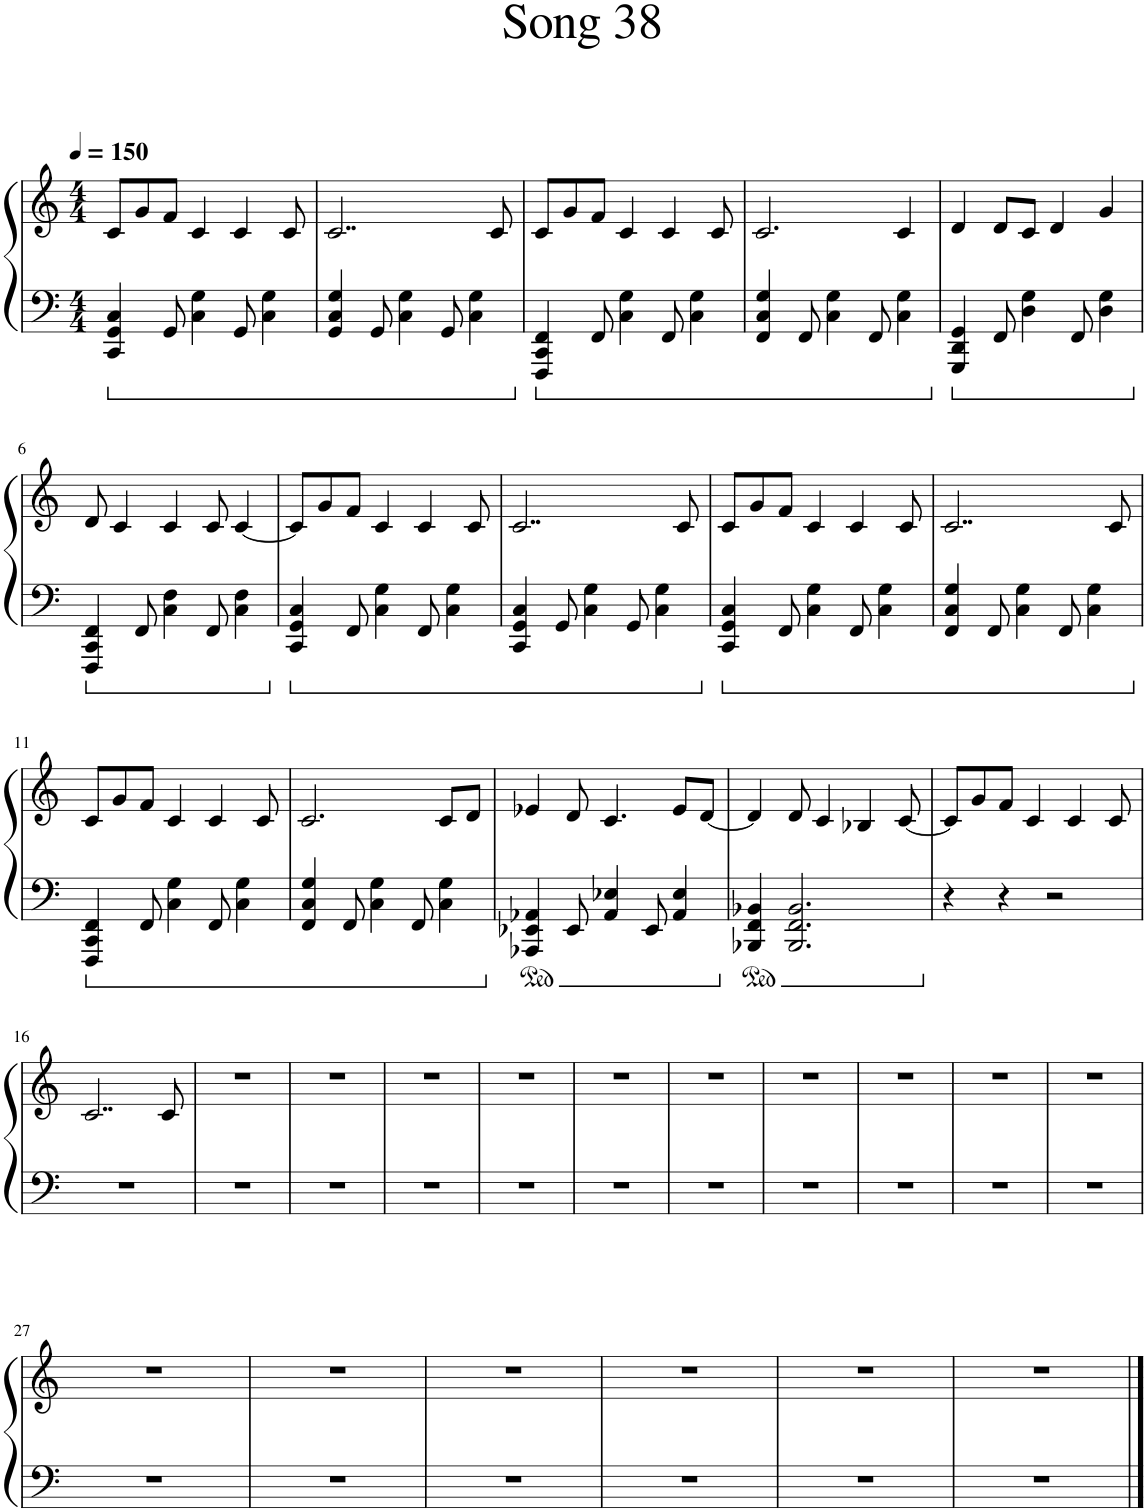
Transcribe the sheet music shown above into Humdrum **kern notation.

**kern	**kern
*part1	*part1
*staff2	*staff1
*I"Piano	*
*I'Pno.	*
*clefF4	*clefG2
*k[]	*k[]
*M4/4	*M4/4
*MM150	*MM150
=1	=1
4CC/ 4GG/ 4C/	8c/L
.	8g/
8GG/	8f/J
4C\ 4G\	4c/
8GG/	4c/
4C\ 4G\	.
.	8c/
=2	=2
4GG/ 4C/ 4G/	2..c/
8GG/	.
4C\ 4G\	.
8GG/	.
4C\ 4G\	.
.	8c/
=3	=3
4FFF/ 4CC/ 4FF/	8c/L
.	8g/
8FF/	8f/J
4C\ 4G\	4c/
8FF/	4c/
4C\ 4G\	.
.	8c/
=4	=4
4FF/ 4C/ 4G/	2.c/
8FF/	.
4C\ 4G\	.
8FF/	.
4C\ 4G\	4c/
=5	=5
4GGG/ 4DD/ 4GG/	4d/
8FF/	8d/L
4D\ 4G\	8c/J
.	4d/
8FF/	.
4D\ 4G\	4g/
!!LO:LB:g=z
=6	=6
4FFF/ 4CC/ 4FF/	8d/
.	4c/
8FF/	.
4C\ 4F\	4c/
8FF/	8c/
4C\ 4F\	[4c/
=7	=7
4CC/ 4GG/ 4C/	8c/L]
.	8g/
8FF/	8f/J
4C\ 4G\	4c/
8FF/	4c/
4C\ 4G\	.
.	8c/
=8	=8
4CC/ 4GG/ 4C/	2..c/
8GG/	.
4C\ 4G\	.
8GG/	.
4C\ 4G\	.
.	8c/
=9	=9
4CC/ 4GG/ 4C/	8c/L
.	8g/
8FF/	8f/J
4C\ 4G\	4c/
8FF/	4c/
4C\ 4G\	.
.	8c/
=10	=10
4FF/ 4C/ 4G/	2..c/
8FF/	.
4C\ 4G\	.
8FF/	.
4C\ 4G\	.
.	8c/
!!LO:LB:g=z
=11	=11
4FFF/ 4CC/ 4FF/	8c/L
.	8g/
8FF/	8f/J
4C\ 4G\	4c/
8FF/	4c/
4C\ 4G\	.
.	8c/
=12	=12
4FF/ 4C/ 4G/	2.c/
8FF/	.
4C\ 4G\	.
8FF/	.
4C\ 4G\	8c/L
.	8d/J
=13	=13
4AAA-X/ 4EE-X/ 4AA-X/	4e-X/
8EE-/	8d/
4AA-/ 4E-X/	4.c/
8EE-/	.
4AA-/ 4E-/	8e-/L
.	[8d/J
=14	=14
4BBB-X/ 4FF/ 4BB-X/	4d/]
2.BBB-/ 2.FF/ 2.BB-/	8d/
.	4c/
.	4B-X/
.	[8c/
=15	=15
4r	8c/L]
.	8g/
4r	8f/J
.	4c/
2r	.
.	4c/
.	8c/
!!LO:LB:g=z
=16	=16
1r	2..c/
.	8c/
=17	=17
1r	1r
=18	=18
1r	1r
=19	=19
1r	1r
=20	=20
1r	1r
=21	=21
1r	1r
=22	=22
1r	1r
=23	=23
1r	1r
=24	=24
1r	1r
=25	=25
1r	1r
=26	=26
1r	1r
!!LO:LB:g=z
=27	=27
1r	1r
=28	=28
1r	1r
=29	=29
1r	1r
=30	=30
1r	1r
=31	=31
1r	1r
=32	=32
1r	1r
==	==
*-	*-
